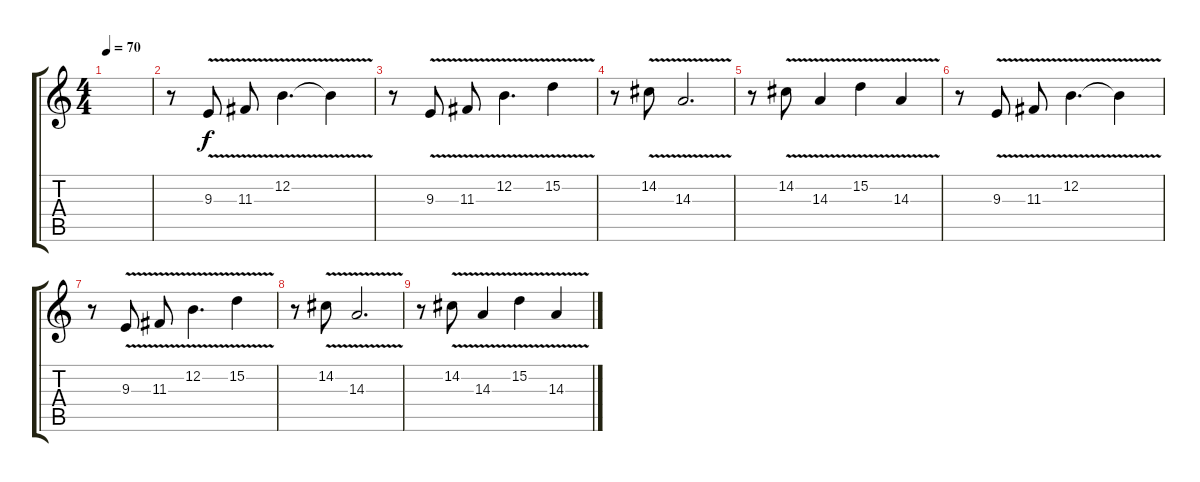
\track "" {instrument electricgrandpiano}
\staff {score tabs}
\tuning (E4 B3 G3 D3 A2 D2) {hide}
\ts (4 4)
\tempo 70
\clef g2
\ks c
|
r.8 9.3{v}.8 11.3{v}.8 12.2{v}.4{d} 12.2{t}.4 |
r.8 9.3{v}.8 11.3{v}.8 12.2{v}.4{d} 15.2{v}.4 |
r.8 14.2{v}.8 14.3{v}.2{d} |
r.8 14.2{v}.8 14.3{v}.4 15.2{v}.4 14.3{v}.4 |
r.8 9.3{v}.8 11.3{v}.8 12.2{v}.4{d} 12.2{t}.4 |
r.8 9.3{v}.8 11.3{v}.8 12.2{v}.4{d} 15.2{v}.4 |
r.8 14.2{v}.8 14.3{v}.2{d} |
r.8 14.2{v}.8 14.3{v}.4 15.2{v}.4 14.3{v}.4
